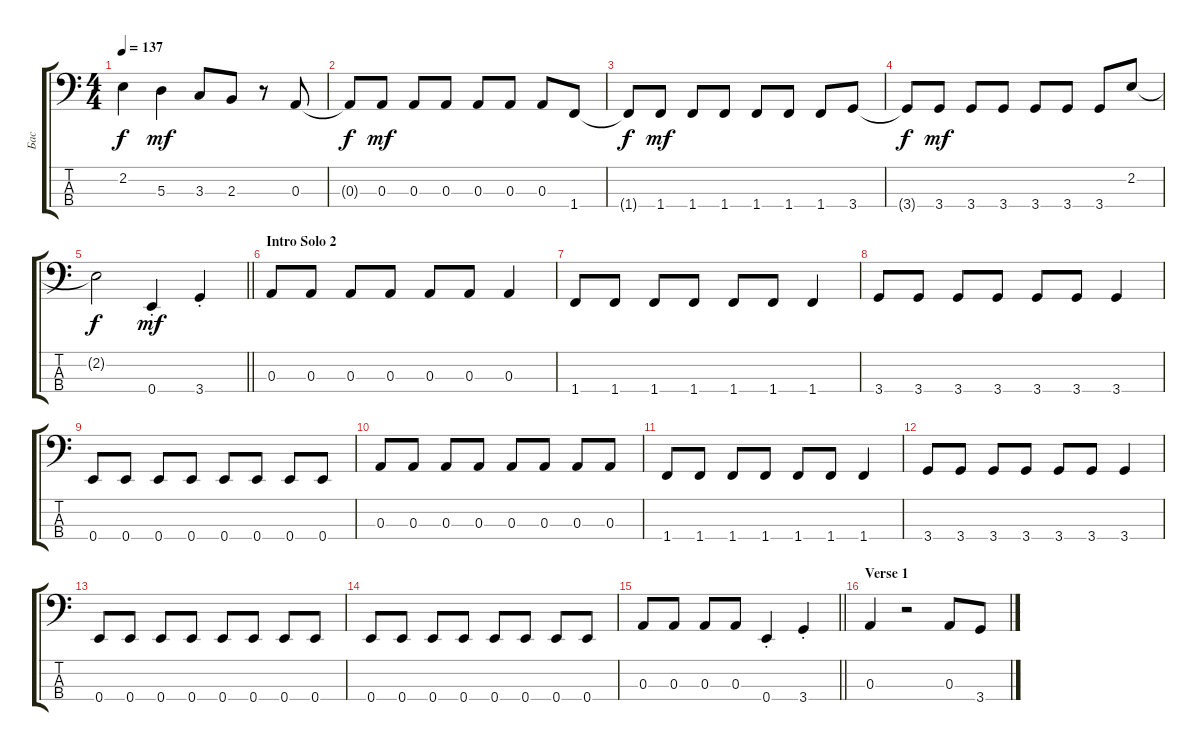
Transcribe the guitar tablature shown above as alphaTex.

\track ("Бас" "Бас") {instrument electricbassfinger}
\staff {score tabs}
\tuning (G2 D2 A1 E1) {hide}
\ts (4 4)
\tempo 137
\clef f4
\ks aminor
2.2{t}.4{dy f} 5.3.4{dy mf} 3.3.8 2.3.8 r.8 0.3.8 |
0.3{t}.8{dy f} 0.3.8{dy mf} 0.3.8 0.3.8 0.3.8 0.3.8 0.3.8 1.4.8 |
1.4{t}.8{dy f} 1.4.8{dy mf} 1.4.8 1.4.8 1.4.8 1.4.8 1.4.8 3.4.8 |
3.4{t}.8{dy f} 3.4.8{dy mf} 3.4.8 3.4.8 3.4.8 3.4.8 3.4.8 2.2.8 |
\barLineRight lightlight
2.2{t}.2{dy f} 0.4{st}.4{dy mf} 3.4{st}.4 |
\section ("" "Intro Solo 2")
0.3.8 0.3.8 0.3.8 0.3.8 0.3.8 0.3.8 0.3.4 |
1.4.8 1.4.8 1.4.8 1.4.8 1.4.8 1.4.8 1.4.4 |
3.4.8 3.4.8 3.4.8 3.4.8 3.4.8 3.4.8 3.4.4 |
0.4.8 0.4.8 0.4.8 0.4.8 0.4.8 0.4.8 0.4.8 0.4.8 |
0.3.8 0.3.8 0.3.8 0.3.8 0.3.8 0.3.8 0.3.8 0.3.8 |
1.4.8 1.4.8 1.4.8 1.4.8 1.4.8 1.4.8 1.4.4 |
3.4.8 3.4.8 3.4.8 3.4.8 3.4.8 3.4.8 3.4.4 |
0.4.8 0.4.8 0.4.8 0.4.8 0.4.8 0.4.8 0.4.8 0.4.8 |
0.4.8 0.4.8 0.4.8 0.4.8 0.4.8 0.4.8 0.4.8 0.4.8 |
\barLineRight lightlight
0.3.8 0.3.8 0.3.8 0.3.8 0.4{st}.4 3.4{st}.4 |
\section ("" "Verse 1")
0.3.4 r.2 0.3.8 3.4.8
